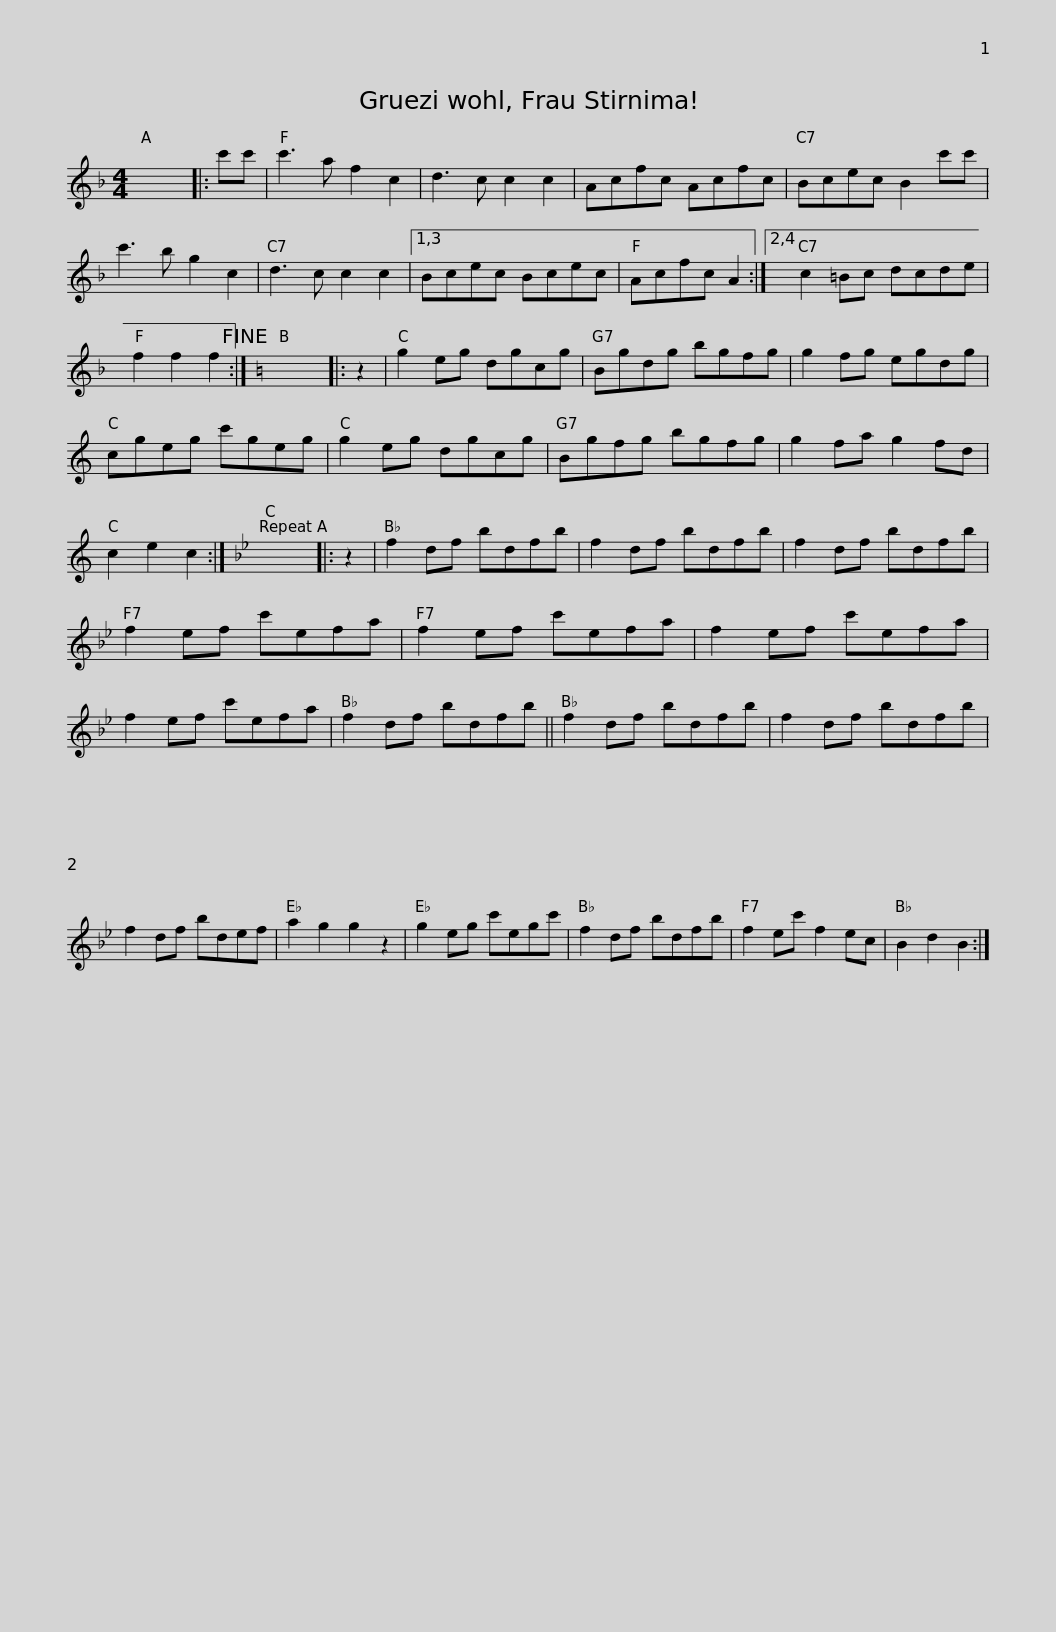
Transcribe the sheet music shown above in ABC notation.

X:1
L:1/8
M:4/4
I:linebreak $
K:F
V:1 treble
V:1
 x8 |: c'c' | c'3 a f2 c2 | d3 c c2 c2 | Acfc Acfc | %5
 Bcec B2 c'c' | c'3 b g2 c2 | d3 c c2 c2 |1,3$ Bcec Bcec | Acfc A2 :|2,4 %10
 c2 =Bc dcde | f2 f2 f2!fine! :|[K:C] x8 |: z2 | g2 eg dgcg | %15
 Bgdg bgfg |$ g2 fg egdg | cgeg c'geg | g2 eg dgcg | Bgfg bgfg | %20
 g2 fa g2 fd | c2 e2 c2 :|[K:Bb] x8 |: z2 |$ f2 df bdfb | %25
 f2 df bdfb | f2 df bdfb | f2 ef c'efa | f2 ef c'efa | f2 ef c'efa |$ %30
 f2 ef c'efa | f2 df bdfb || f2 df bdfb | f2 df bdfb | f2 df bdef | %35
 a2 g2 g2 z2 |$ g2 eg c'egc' | f2 df bdfb | f2 ec' f2 ec | B2 d2 B2 :| %40
